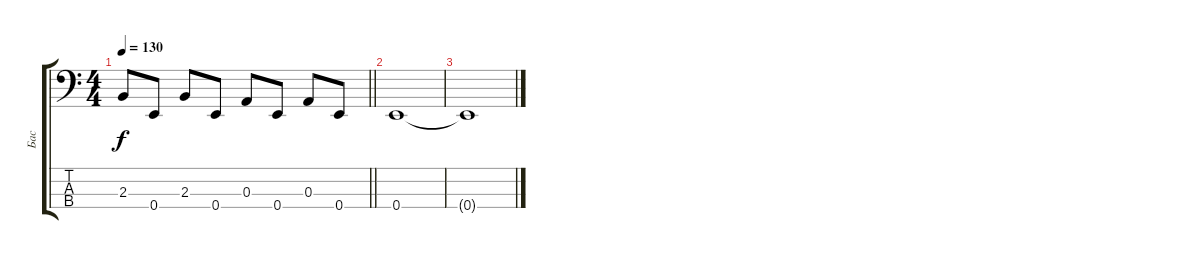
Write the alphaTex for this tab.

\track ("Бас" "Бас") {instrument electricbassfinger}
\staff {score tabs}
\tuning (G2 D2 A1 E1) {hide}
\ts (4 4)
\tempo 130
\clef f4
\barLineRight lightlight
\ks c
2.3.8{dy f} 0.4.8 2.3.8 0.4.8 0.3.8 0.4.8 0.3.8 0.4.8 |
0.4.1 |
0.4{t}.1
